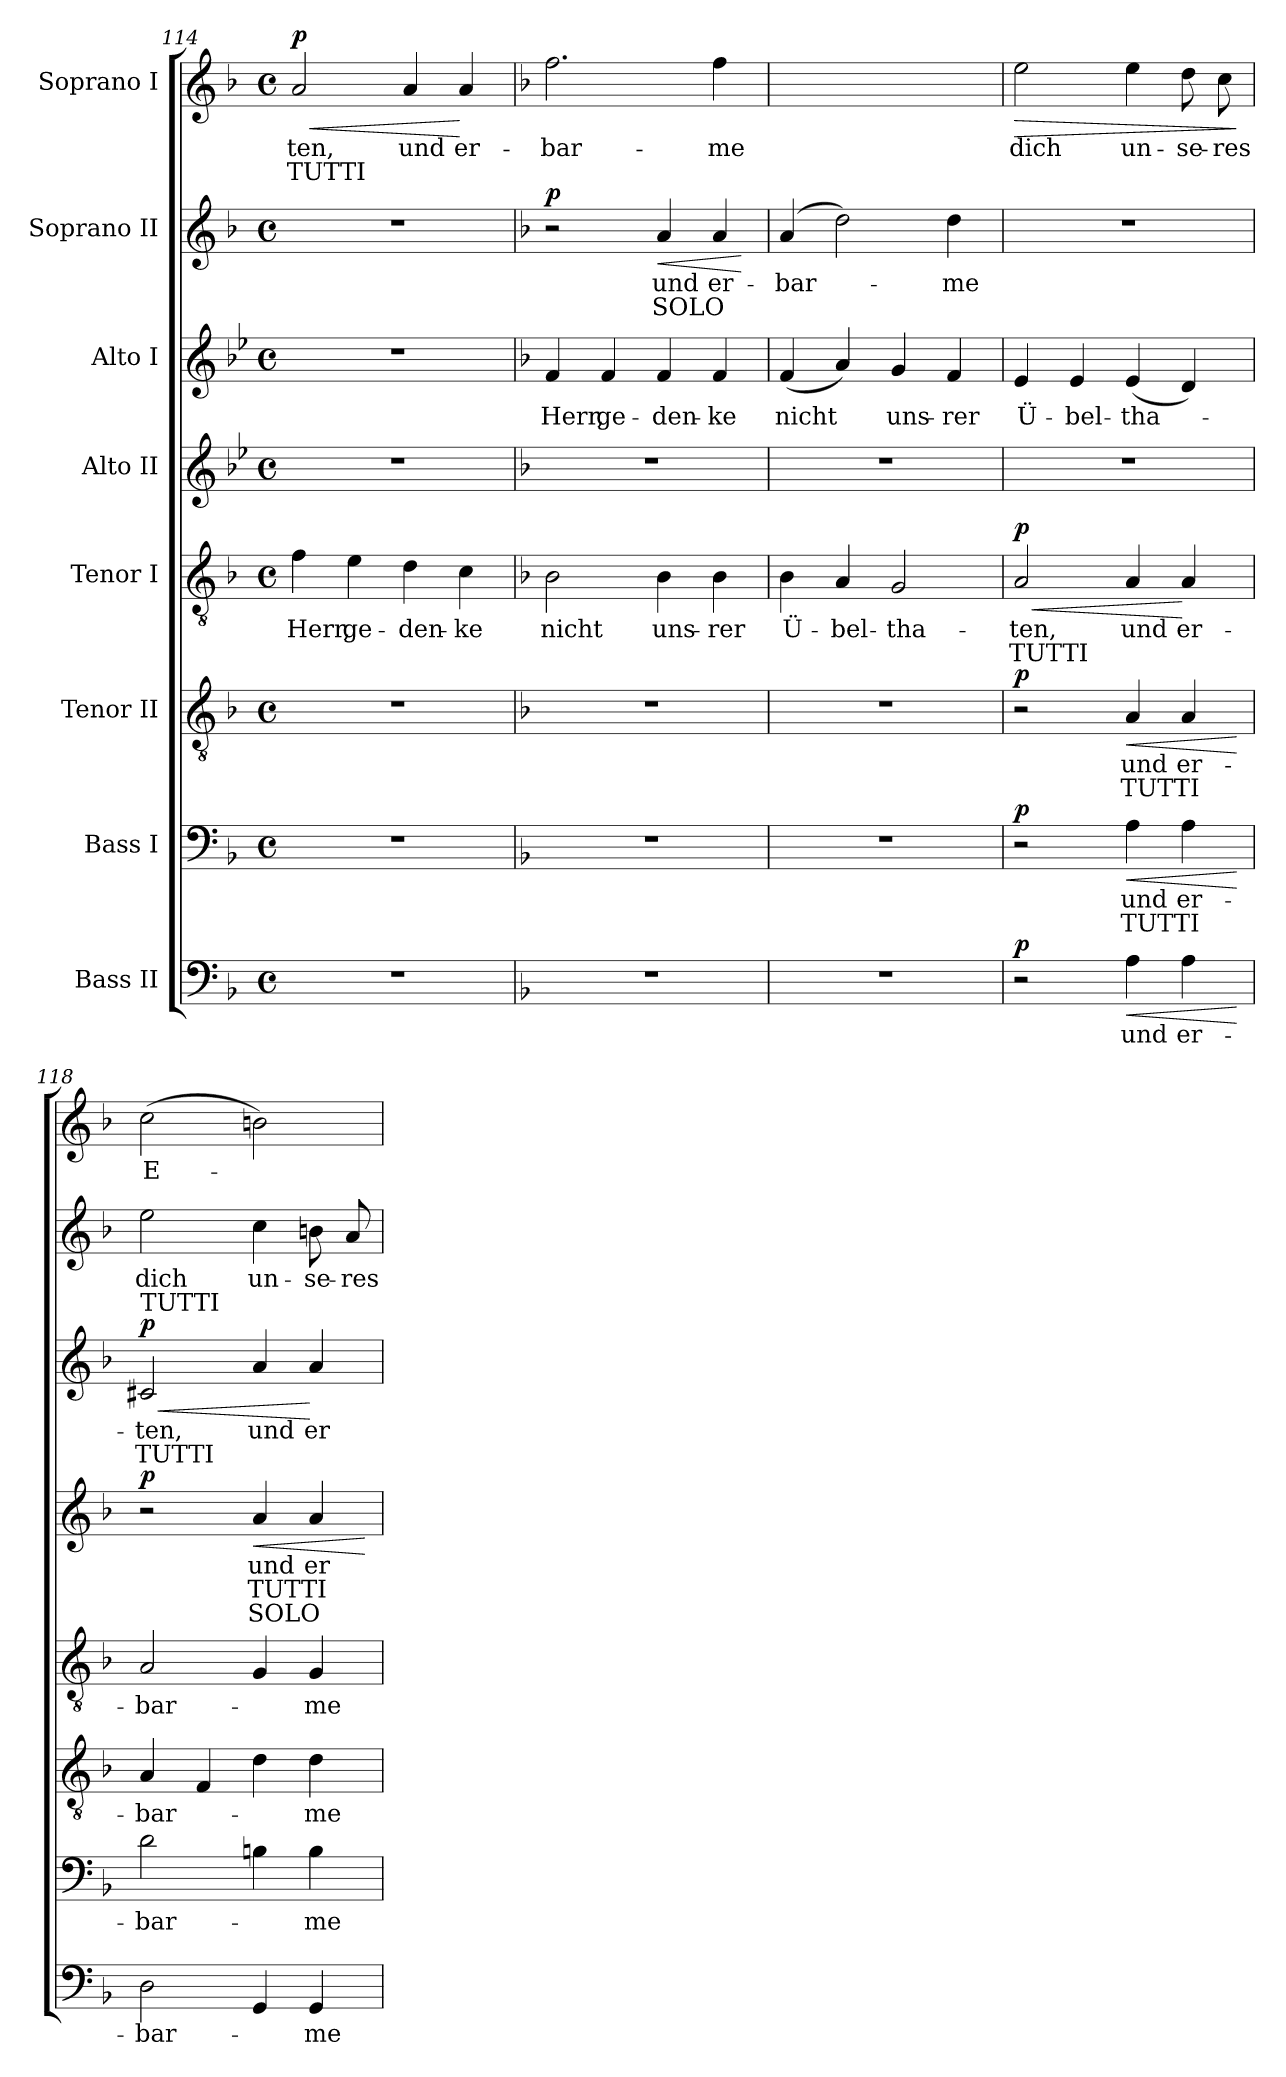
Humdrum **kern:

**kern	**text	**dynam	**kern	**text	**text	**dynam	**kern	**text	**text	**dynam	**kern	**text	**text	**dynam	**kern	**text	**text	**text	**dynam	**kern	**text	**text	**dynam	**kern	**text	**text	**dynam	**kern	**text	**text	**dynam
*part8	*part8	*part8	*part7	*part7	*part7	*part7	*part6	*part6	*part6	*part6	*part5	*part5	*part5	*part5	*part4	*part4	*part4	*part4	*part4	*part3	*part3	*part3	*part3	*part2	*part2	*part2	*part2	*part1	*part1	*part1	*part1
*staff8	*staff8	*staff8	*staff7	*staff7	*staff7	*staff7	*staff6	*staff6	*staff6	*staff6	*staff5	*staff5	*staff5	*staff5	*staff4	*staff4	*staff4	*staff4	*staff4	*staff3	*staff3	*staff3	*staff3	*staff2	*staff2	*staff2	*staff2	*staff1	*staff1	*staff1	*staff1
*I"Bass II	*	*	*I"Bass I	*	*	*	*I"Tenor II	*	*	*	*I"Tenor I	*	*	*	*I"Alto II	*	*	*	*	*I"Alto I	*	*	*	*I"Soprano II	*	*	*	*I"Soprano I	*	*	*
!!LO:LB:g=z
*clefF4	*	*	*clefF4	*	*	*	*clefGv2	*	*	*	*clefGv2	*	*	*	*clefG2	*	*	*	*	*clefG2	*	*	*	*clefG2	*	*	*	*clefG2	*	*	*
*k[b-]	*	*	*k[b-]	*	*	*	*k[b-]	*	*	*	*k[b-]	*	*	*	*k[b-e-]	*	*	*	*	*k[b-e-]	*	*	*	*k[b-]	*	*	*	*k[b-]	*	*	*
*F:	*	*	*F:	*	*	*	*F:	*	*	*	*F:	*	*	*	*B-:	*	*	*	*	*B-:	*	*	*	*F:	*	*	*	*F:	*	*	*
*M4/4	*	*	*M4/4	*	*	*	*M4/4	*	*	*	*M4/4	*	*	*	*M4/4	*	*	*	*	*M4/4	*	*	*	*M4/4	*	*	*	*M4/4	*	*	*
*met(c)	*	*	*met(c)	*	*	*	*met(c)	*	*	*	*met(c)	*	*	*	*met(c)	*	*	*	*	*met(c)	*	*	*	*met(c)	*	*	*	*met(c)	*	*	*
=114	=114	=114	=114	=114	=114	=114	=114	=114	=114	=114	=114	=114	=114	=114	=114	=114	=114	=114	=114	=114	=114	=114	=114	=114	=114	=114	=114	=114	=114	=114	=114
!	!	!	!	!	!	!	!	!	!	!	!	!LO:LY:b	!	!	!	!	!	!	!	!	!	!	!	!	!	!	!	!	!LO:LY:b	!LO:LY:b	!LO:HP:b
!	!	!	!	!	!	!	!	!	!	!	!	!	!	!	!	!	!	!	!	!	!	!	!	!	!	!	!	!	!	!	!LO:DY:n=1:a
1r	.	.	1r	.	.	.	1r	.	.	.	4f\	Herr,	.	.	1r	.	.	.	.	1r	.	.	.	1r	.	.	.	2a/	-ten,	TUTTI	< p
!	!	!	!	!	!	!	!	!	!	!	!	!LO:LY:b	!	!	!	!	!	!	!	!	!	!	!	!	!	!	!	!	!	!	!
.	.	.	.	.	.	.	.	.	.	.	4e\	ge-	.	.	.	.	.	.	.	.	.	.	.	.	.	.	.	.	.	.	.
!	!	!	!	!	!	!	!	!	!	!	!	!LO:LY:b	!	!	!	!	!	!	!	!	!	!	!	!	!	!	!	!	!LO:LY:b	!	!
.	.	.	.	.	.	.	.	.	.	.	4d\	-den-	.	.	.	.	.	.	.	.	.	.	.	.	.	.	.	4a/	und	.	.
!	!	!	!	!	!	!	!	!	!	!	!	!LO:LY:b	!	!	!	!	!	!	!	!	!	!	!	!	!	!	!	!	!LO:LY:b	!	!
.	.	.	.	.	.	.	.	.	.	.	4c\	-ke	.	.	.	.	.	.	.	.	.	.	.	.	.	.	.	4a/	er-	.	[
!!LO:LB:g=z
=115	=115	=115	=115	=115	=115	=115	=115	=115	=115	=115	=115	=115	=115	=115	=115	=115	=115	=115	=115	=115	=115	=115	=115	=115	=115	=115	=115	=115	=115	=115	=115
*	*	*	*	*	*	*	*	*	*	*	*	*	*	*	*k[b-]	*	*	*	*	*k[b-]	*	*	*	*	*	*	*	*	*	*	*
*	*	*	*	*	*	*	*	*	*	*	*	*	*	*	*F:	*	*	*	*	*F:	*	*	*	*	*	*	*	*	*	*	*
!	!	!	!	!	!	!	!	!	!	!	!	!LO:LY:b	!	!	!	!	!	!	!	!	!LO:LY:b	!	!	!	!	!	!LO:DY:a	!	!LO:LY:b	!	!
1r	.	.	1r	.	.	.	1r	.	.	.	2B-\	nicht	.	.	1r	.	.	.	.	4f/	Herr,	.	.	2r	.	.	p	2.ff\	-bar-	.	.
!	!	!	!	!	!	!	!	!	!	!	!	!	!	!	!	!	!	!	!	!	!LO:LY:b	!	!	!	!	!	!	!	!	!	!
.	.	.	.	.	.	.	.	.	.	.	.	.	.	.	.	.	.	.	.	4f/	ge-	.	.	.	.	.	.	.	.	.	.
!	!	!	!	!	!	!	!	!	!	!	!	!LO:LY:b	!	!	!	!	!	!	!	!	!LO:LY:b	!	!	!	!LO:LY:b	!LO:LY:b	!LO:HP:b	!	!	!	!
.	.	.	.	.	.	.	.	.	.	.	4B-\	uns-	.	.	.	.	.	.	.	4f/	-den-	.	.	4a/	und	SOLO	<	.	.	.	.
!	!	!	!	!	!	!	!	!	!	!	!	!LO:LY:b	!	!	!	!	!	!	!	!	!LO:LY:b	!	!	!	!LO:LY:b	!	!	!	!LO:LY:b	!	!
.	.	.	.	.	.	.	.	.	.	.	4B-\	-rer	.	.	.	.	.	.	.	4f/	-ke	.	.	4a/	er-	.	.	4ff\	-me	.	.
.	.	.	.	.	.	.	.	.	.	.	.	.	.	.	.	.	.	.	.	.	.	.	.	.	.	.	[	.	.	.	.
=116	=116	=116	=116	=116	=116	=116	=116	=116	=116	=116	=116	=116	=116	=116	=116	=116	=116	=116	=116	=116	=116	=116	=116	=116	=116	=116	=116	=116	=116	=116	=116
!	!	!	!	!	!	!	!	!	!	!	!	!LO:LY:b	!	!	!	!	!	!	!	!	!LO:LY:b	!	!	!	!LO:LY:b	!	!	!	!	!	!
1r	.	.	1r	.	.	.	1r	.	.	.	4B-\	Ü-	.	.	1r	.	.	.	.	(<4f/	nicht	.	.	(>4a/	-bar-	.	.	4ryy	.	.	.
!	!	!	!	!	!	!	!	!	!	!	!	!LO:LY:b	!	!	!	!	!	!	!	!	!	!	!	!	!	!	!	!	!	!	!
.	.	.	.	.	.	.	.	.	.	.	4A/	-bel-	.	.	.	.	.	.	.	4a/)	.	.	.	2dd\)	.	.	.	2.ryy	.	.	.
!	!	!	!	!	!	!	!	!	!	!	!	!LO:LY:b	!	!	!	!	!	!	!	!	!LO:LY:b	!	!	!	!	!	!	!	!	!	!
.	.	.	.	.	.	.	.	.	.	.	2G/	-tha-	.	.	.	.	.	.	.	4g/	uns-	.	.	.	.	.	.	.	.	.	.
!	!	!	!	!	!	!	!	!	!	!	!	!	!	!	!	!	!	!	!	!	!LO:LY:b	!	!	!	!LO:LY:b	!	!	!	!	!	!
.	.	.	.	.	.	.	.	.	.	.	.	.	.	.	.	.	.	.	.	4f/	-rer	.	.	4dd\	-me	.	.	.	.	.	.
!!LO:LB:g=z
=117	=117	=117	=117	=117	=117	=117	=117	=117	=117	=117	=117	=117	=117	=117	=117	=117	=117	=117	=117	=117	=117	=117	=117	=117	=117	=117	=117	=117	=117	=117	=117
!	!	!LO:DY:a	!	!	!	!LO:DY:a	!	!	!	!LO:DY:a	!	!LO:LY:b	!LO:LY:b	!LO:HP:b	!	!	!	!	!	!	!LO:LY:b	!	!	!	!	!	!	!	!LO:LY:b	!	!LO:HP:b
!	!	!	!	!	!	!	!	!	!	!	!	!	!	!LO:DY:n=1:a	!	!	!	!	!	!	!	!	!	!	!	!	!	!	!	!	!
2r	.	p	2r	.	.	p	2r	.	.	p	2A/	-ten,	TUTTI	< p	1r	.	.	.	.	4e/	Ü-	.	.	1r	.	.	.	2ee\	dich	.	>
!	!	!	!	!	!	!	!	!	!	!	!	!	!	!	!	!	!	!	!	!	!LO:LY:b	!	!	!	!	!	!	!	!	!	!
.	.	.	.	.	.	.	.	.	.	.	.	.	.	.	.	.	.	.	.	4e/	-bel-	.	.	.	.	.	.	.	.	.	.
!	!LO:LY:b	!LO:HP:b	!	!LO:LY:b	!LO:LY:b	!LO:HP:b	!	!LO:LY:b	!LO:LY:b	!LO:HP:b	!	!LO:LY:b	!	!	!	!	!	!	!	!	!LO:LY:b	!	!	!	!	!	!	!	!LO:LY:b	!	!
4A\	und	<	4A\	und	TUTTI	<	4A/	und	TUTTI	<	4A/	und	.	.	.	.	.	.	.	(<4e/	-tha-	.	.	.	.	.	.	4ee\	un-	.	.
!	!LO:LY:b	!	!	!LO:LY:b	!	!	!	!LO:LY:b	!	!	!	!LO:LY:b	!	!	!	!	!	!	!	!	!	!	!	!	!	!	!	!	!LO:LY:b	!	!
4A\	er-	.	4A\	er-	.	.	4A/	er-	.	.	4A/	er-	.	[	.	.	.	.	.	4d/)	.	.	.	.	.	.	.	8dd\	-se-	.	.
!	!	!	!	!	!	!	!	!	!	!	!	!	!	!	!	!	!	!	!	!	!	!	!	!	!	!	!	!	!LO:LY:b	!	!
.	.	.	.	.	.	.	.	.	.	.	.	.	.	.	.	.	.	.	.	.	.	.	.	.	.	.	.	8cc\	-res	.	.
.	.	[	.	.	.	[	.	.	.	[	.	.	.	.	.	.	.	.	.	.	.	.	.	.	.	.	.	.	.	.	]
!!LO:LB:g=z
=118	=118	=118	=118	=118	=118	=118	=118	=118	=118	=118	=118	=118	=118	=118	=118	=118	=118	=118	=118	=118	=118	=118	=118	=118	=118	=118	=118	=118	=118	=118	=118
!	!	!	!	!	!	!	!	!	!	!	!	!	!	!	!	!	!	!	!	!LO:TX:a:t=TUTTI	!	!	!	!	!	!	!	!	!	!	!
!	!LO:LY:b	!	!	!LO:LY:b	!	!	!	!LO:LY:b	!	!	!	!LO:LY:b	!	!	!	!	!	!	!LO:DY:a	!	!LO:LY:b	!LO:LY:b	!LO:HP:b	!	!LO:LY:b	!	!	!	!LO:LY:b	!	!
!	!	!	!	!	!	!	!	!	!	!	!	!	!	!	!	!	!	!	!	!	!	!	!LO:DY:n=1:a	!	!	!	!	!	!	!	!
2D\	-bar-	.	2d\	-bar-	.	.	4A/	-bar-	.	.	2A/	-bar-	.	.	2r	.	.	.	p	2c#X/	-ten,	TUTTI	< p	2ee\	dich	.	.	(>2cc\	E-	.	.
.	.	.	.	.	.	.	4F/	.	.	.	.	.	.	.	.	.	.	.	.	.	.	.	.	.	.	.	.	.	.	.	.
!	!	!	!	!	!	!	!	!	!	!	!	!	!	!	!	!LO:LY:b	!LO:LY:b	!LO:LY:b	!LO:HP:b	!	!LO:LY:b	!	!	!	!LO:LY:b	!	!	!	!	!	!
4GG/	.	.	4Bn\	.	.	.	4d\	.	.	.	4G/	.	.	.	4a/	und	TUTTI	SOLO	<	4a/	und	.	.	4cc\	un-	.	.	2bn\)	.	.	.
!	!LO:LY:b	!	!	!LO:LY:b	!	!	!	!LO:LY:b	!	!	!	!LO:LY:b	!	!	!	!LO:LY:b	!	!	!	!	!LO:LY:b	!	!	!	!LO:LY:b	!	!	!	!	!	!
4GG/	-me	.	4B\	-me	.	.	4d\	-me	.	.	4G/	-me	.	.	4a/	er-	.	.	.	4a/	er-	.	[	8bn\	-se-	.	.	.	.	.	.
!	!	!	!	!	!	!	!	!	!	!	!	!	!	!	!	!	!	!	!	!	!	!	!	!	!LO:LY:b	!	!	!	!	!	!
.	.	.	.	.	.	.	.	.	.	.	.	.	.	.	.	.	.	.	.	.	.	.	.	8a/	-res	.	.	.	.	.	.
.	.	.	.	.	.	.	.	.	.	.	.	.	.	.	.	.	.	.	[	.	.	.	.	.	.	.	.	.	.	.	.
=	=	=	=	=	=	=	=	=	=	=	=	=	=	=	=	=	=	=	=	=	=	=	=	=	=	=	=	=	=	=	=
*-	*-	*-	*-	*-	*-	*-	*-	*-	*-	*-	*-	*-	*-	*-	*-	*-	*-	*-	*-	*-	*-	*-	*-	*-	*-	*-	*-	*-	*-	*-	*-
